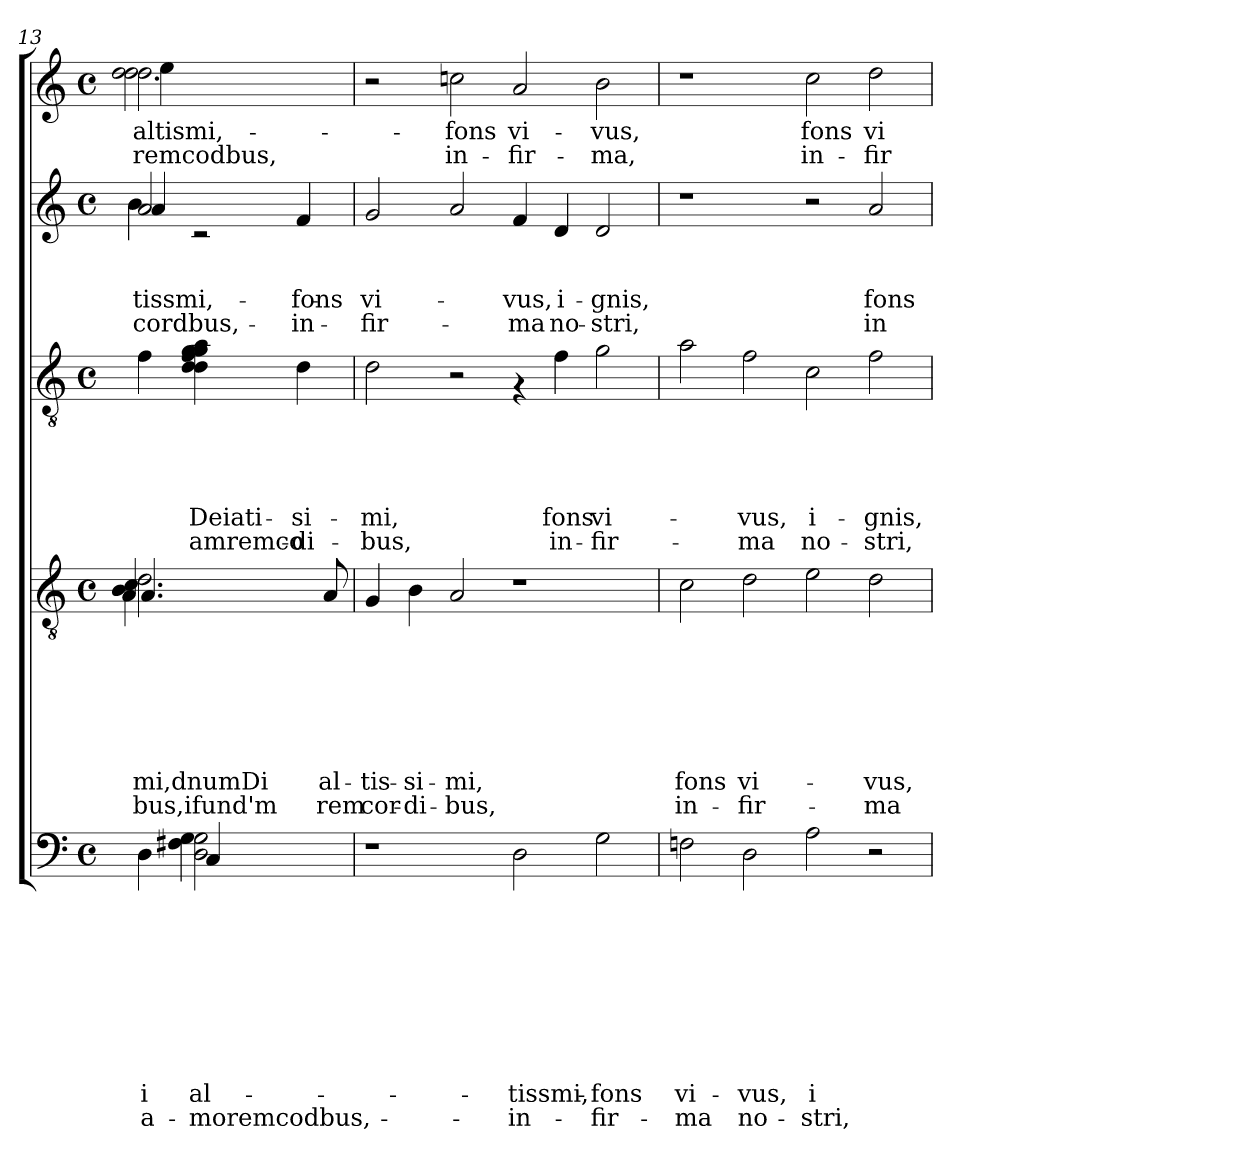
**kern	**text	**text	**text	**text	**text	**text	**text	**text	**text	**text	**kern	**text	**text	**text	**text	**text	**text	**text	**text	**kern	**text	**text	**text	**text	**text	**text	**kern	**text	**text	**text	**text	**kern	**text	**text
*part5	*part5	*part5	*part5	*part5	*part5	*part5	*part5	*part5	*part5	*part5	*part4	*part4	*part4	*part4	*part4	*part4	*part4	*part4	*part4	*part3	*part3	*part3	*part3	*part3	*part3	*part3	*part2	*part2	*part2	*part2	*part2	*part1	*part1	*part1
*staff5	*staff5	*staff5	*staff5	*staff5	*staff5	*staff5	*staff5	*staff5	*staff5	*staff5	*staff4	*staff4	*staff4	*staff4	*staff4	*staff4	*staff4	*staff4	*staff4	*staff3	*staff3	*staff3	*staff3	*staff3	*staff3	*staff3	*staff2	*staff2	*staff2	*staff2	*staff2	*staff1	*staff1	*staff1
*clefF4	*	*	*	*	*	*	*	*	*	*	*clefGv2	*	*	*	*	*	*	*	*	*clefGv2	*	*	*	*	*	*	*clefG2	*	*	*	*	*clefG2	*	*
*k[]	*	*	*	*	*	*	*	*	*	*	*k[]	*	*	*	*	*	*	*	*	*k[]	*	*	*	*	*	*	*k[]	*	*	*	*	*k[]	*	*
*C:	*	*	*	*	*	*	*	*	*	*	*C:	*	*	*	*	*	*	*	*	*C:	*	*	*	*	*	*	*C:	*	*	*	*	*C:	*	*
*M4/4	*	*	*	*	*	*	*	*	*	*	*M4/4	*	*	*	*	*	*	*	*	*M4/4	*	*	*	*	*	*	*M4/4	*	*	*	*	*M4/4	*	*
*met(c)	*	*	*	*	*	*	*	*	*	*	*met(c)	*	*	*	*	*	*	*	*	*met(c)	*	*	*	*	*	*	*met(c)	*	*	*	*	*met(c)	*	*
=13	=13	=13	=13	=13	=13	=13	=13	=13	=13	=13	=13	=13	=13	=13	=13	=13	=13	=13	=13	=13	=13	=13	=13	=13	=13	=13	=13	=13	=13	=13	=13	=13	=13	=13
!	!	!	!	!	!	!	!	!	!LO:LY:b	!LO:LY:b	!	!	!	!	!	!	!	!LO:LY:b	!LO:LY:b	!	!	!	!	!	!	!	!	!	!	!LO:LY:b	!LO:LY:b	!	!LO:LY:b	!LO:LY:b
*^	*	*	*	*	*	*	*	*	*	*	*^	*	*	*	*	*	*	*	*	*	*	*	*	*	*	*	*^	*	*	*	*	*^	*	*
*	*^	*	*	*	*	*	*	*	*	*	*	*	*^	*	*	*	*	*	*	*	*	*	*	*	*	*	*	*	*	*^	*	*	*	*	*	*^	*	*
*	*	*	*	*	*	*	*	*	*	*	*	*	*	*	*^	*	*	*	*	*	*	*	*	*	*	*	*	*	*	*	*	*	*	*	*	*	*	*	*	*	*	*
4D\	4ryy	4ryy	.	.	.	.	.	.	.	.	-i	a-	2.d\	4.A/	4B\ 4c\	4A/	.	.	.	.	.	.	-mi,dnumDi	bus,ifund'm	4f\	.	.	.	.	.	.	2a/	4b\	4a/	.	.	-tissmi,-	cordbus,-	2.dd\	2dd\ 2dd\	4ee\	altismi,-	-remcodbus,
!	!	!	!	!	!	!	!	!	!	!	!LO:LY:b	!LO:LY:b	!	!	!	!	!	!	!	!	!	!	!	!	!	!	!	!	!	!LO:LY:b	!LO:LY:b	!	!	!	!	!	!	!	!	!	!	!	!
2D\ 2G\	4F#X\ 4G\	4C/	.	.	.	.	.	.	.	.	al-	-moremcodbus,-	.	.	2.ryy	2.ryy	.	.	.	.	.	.	.	.	4d\ 4d\ 4f\ 4g\ 4g\ 4a\	.	.	.	.	Deiati-	amremco-	.	2.ryy	2r	.	.	.	.	.	.	4ryy	.	.
.	.	.	.	.	.	.	.	.	.	.	.	.	.	2ryy	.	.	.	.	.	.	.	.	.	.	.	.	.	.	.	.	.	.	.	.	.	.	.	.	.	.	.	.	.
.	4ryy	4ryy	.	.	.	.	.	.	.	.	.	.	.	.	.	.	.	.	.	.	.	.	.	.	4ryy	.	.	.	.	.	.	2ryy	.	.	.	.	.	.	.	4ryy	2ryy	.	.
!	!	!	!	!	!	!	!	!	!	!	!	!	!	!	!	!	!	!	!	!	!	!	!	!	!	!	!	!	!	!LO:LY:b	!LO:LY:b	!	!	!	!	!	!LO:LY:b	!LO:LY:b	!	!	!	!	!
4ryy	4ryy	4ryy	.	.	.	.	.	.	.	.	.	.	8ryy	.	.	.	.	.	.	.	.	.	.	.	4d\	.	.	.	.	-si-	-di-	.	.	4f/	.	.	-fons	-in-	4ryy	4ryy	.	.	.
!	!	!	!	!	!	!	!	!	!	!	!	!	!	!	!	!	!	!	!	!	!	!	!LO:LY:b	!LO:LY:b	!	!	!	!	!	!	!	!	!	!	!	!	!	!	!	!	!	!	!
.	.	.	.	.	.	.	.	.	.	.	.	.	8A/	8ryy	.	.	.	.	.	.	.	.	-al-	-rem	.	.	.	.	.	.	.	.	.	.	.	.	.	.	.	.	.	.	.
*v	*v	*v	*	*	*	*	*	*	*	*	*	*	*	*	*	*	*	*	*	*	*	*	*	*	*	*	*	*	*	*	*	*v	*v	*v	*	*	*	*	*v	*v	*v	*	*
*	*	*	*	*	*	*	*	*	*	*	*	*v	*v	*v	*	*	*	*	*	*	*	*	*	*	*	*	*	*	*	*	*	*	*	*	*	*	*
=14	=14	=14	=14	=14	=14	=14	=14	=14	=14	=14	=14	=14	=14	=14	=14	=14	=14	=14	=14	=14	=14	=14	=14	=14	=14	=14	=14	=14	=14	=14	=14	=14	=14	=14	=14
!	!	!	!	!	!	!	!	!	!	!	!	!	!	!	!	!	!	!	!LO:LY:b	!LO:LY:b	!	!	!	!	!	!LO:LY:b	!LO:LY:b	!	!	!	!LO:LY:b	!LO:LY:b	!	!	!
*	*	*	*	*	*	*	*	*	*	*	*v	*v	*	*	*	*	*	*	*	*	*	*	*	*	*	*	*	*	*	*	*	*	*	*	*
1r	.	.	.	.	.	.	.	.	.	.	4G/	.	.	.	.	.	.	tis-	cor-	2d\	.	.	.	.	-mi,	-bus,	2g/	.	.	vi-	-fir-	2r	.	.
!	!	!	!	!	!	!	!	!	!	!	!	!	!	!	!	!	!	!LO:LY:b	!LO:LY:b	!	!	!	!	!	!	!	!	!	!	!	!	!	!	!
.	.	.	.	.	.	.	.	.	.	.	4B\	.	.	.	.	.	.	-si-	-di-	.	.	.	.	.	.	.	.	.	.	.	.	.	.	.
!	!	!	!	!	!	!	!	!	!	!	!	!	!	!	!	!	!	!LO:LY:b	!LO:LY:b	!	!	!	!	!	!	!	!	!	!	!	!	!	!LO:LY:b	!LO:LY:b
.	.	.	.	.	.	.	.	.	.	.	2A/	.	.	.	.	.	.	-mi,	-bus,	2r	.	.	.	.	.	.	2a/	.	.	.	.	2ccni\	-fons	in-
!	!	!	!	!	!	!	!	!	!LO:LY:b	!LO:LY:b	!	!	!	!	!	!	!	!	!	!	!	!	!	!	!	!	!	!	!	!LO:LY:b	!LO:LY:b	!	!LO:LY:b	!LO:LY:b
2D\	.	.	.	.	.	.	.	.	-tissmi,-	-in-	1r	.	.	.	.	.	.	.	.	4rF	.	.	.	.	.	.	4f/	.	.	-vus,	-ma	2a/	vi-	-fir-
!	!	!	!	!	!	!	!	!	!	!	!	!	!	!	!	!	!	!	!	!	!	!	!	!	!LO:LY:b	!LO:LY:b	!	!	!	!LO:LY:b	!LO:LY:b	!	!	!
.	.	.	.	.	.	.	.	.	.	.	.	.	.	.	.	.	.	.	.	4f\	.	.	.	.	fons	in-	4d/	.	.	i-	no-	.	.	.
!	!	!	!	!	!	!	!	!	!LO:LY:b	!LO:LY:b	!	!	!	!	!	!	!	!	!	!	!	!	!	!	!LO:LY:b	!LO:LY:b	!	!	!	!LO:LY:b	!LO:LY:b	!	!LO:LY:b	!LO:LY:b
2G\	.	.	.	.	.	.	.	.	-fons	-fir-	.	.	.	.	.	.	.	.	.	2g\	.	.	.	.	vi-	-fir-	2d/	.	.	-gnis,	-stri,	2b\	-vus,	-ma,
=15	=15	=15	=15	=15	=15	=15	=15	=15	=15	=15	=15	=15	=15	=15	=15	=15	=15	=15	=15	=15	=15	=15	=15	=15	=15	=15	=15	=15	=15	=15	=15	=15	=15	=15
!	!	!	!	!	!	!	!	!	!LO:LY:b	!LO:LY:b	!	!	!	!	!	!	!	!LO:LY:b	!LO:LY:b	!	!	!	!	!	!	!	!	!	!	!	!	!	!	!
2Fni\	.	.	.	.	.	.	.	.	vi-	-ma	2c\	.	.	.	.	.	.	fons	in-	2a\	.	.	.	.	.	.	1r	.	.	.	.	1r	.	.
!	!	!	!	!	!	!	!	!	!LO:LY:b	!LO:LY:b	!	!	!	!	!	!	!	!LO:LY:b	!LO:LY:b	!	!	!	!	!	!LO:LY:b	!LO:LY:b	!	!	!	!	!	!	!	!
2D\	.	.	.	.	.	.	.	.	-vus,	no-	2d\	.	.	.	.	.	.	vi-	-fir-	2f\	.	.	.	.	-vus,	-ma	.	.	.	.	.	.	.	.
!	!	!	!	!	!	!	!	!	!LO:LY:b	!LO:LY:b	!	!	!	!	!	!	!	!	!	!	!	!	!	!	!LO:LY:b	!LO:LY:b	!	!	!	!	!	!	!LO:LY:b	!LO:LY:b
2A\	.	.	.	.	.	.	.	.	i-	-stri,	2e\	.	.	.	.	.	.	.	.	2c\	.	.	.	.	i-	no-	2r	.	.	.	.	2cc\	fons	in-
!	!	!	!	!	!	!	!	!	!	!	!	!	!	!	!	!	!	!LO:LY:b	!LO:LY:b	!	!	!	!	!	!LO:LY:b	!LO:LY:b	!	!	!	!LO:LY:b	!LO:LY:b	!	!LO:LY:b	!LO:LY:b
2r	.	.	.	.	.	.	.	.	.	.	2d\	.	.	.	.	.	.	-vus,	-ma	2f\	.	.	.	.	-gnis,	-stri,	2a/	.	.	fons	in-	2dd\	vi-	-fir-
=	=	=	=	=	=	=	=	=	=	=	=	=	=	=	=	=	=	=	=	=	=	=	=	=	=	=	=	=	=	=	=	=	=	=
*-	*-	*-	*-	*-	*-	*-	*-	*-	*-	*-	*-	*-	*-	*-	*-	*-	*-	*-	*-	*-	*-	*-	*-	*-	*-	*-	*-	*-	*-	*-	*-	*-	*-	*-
